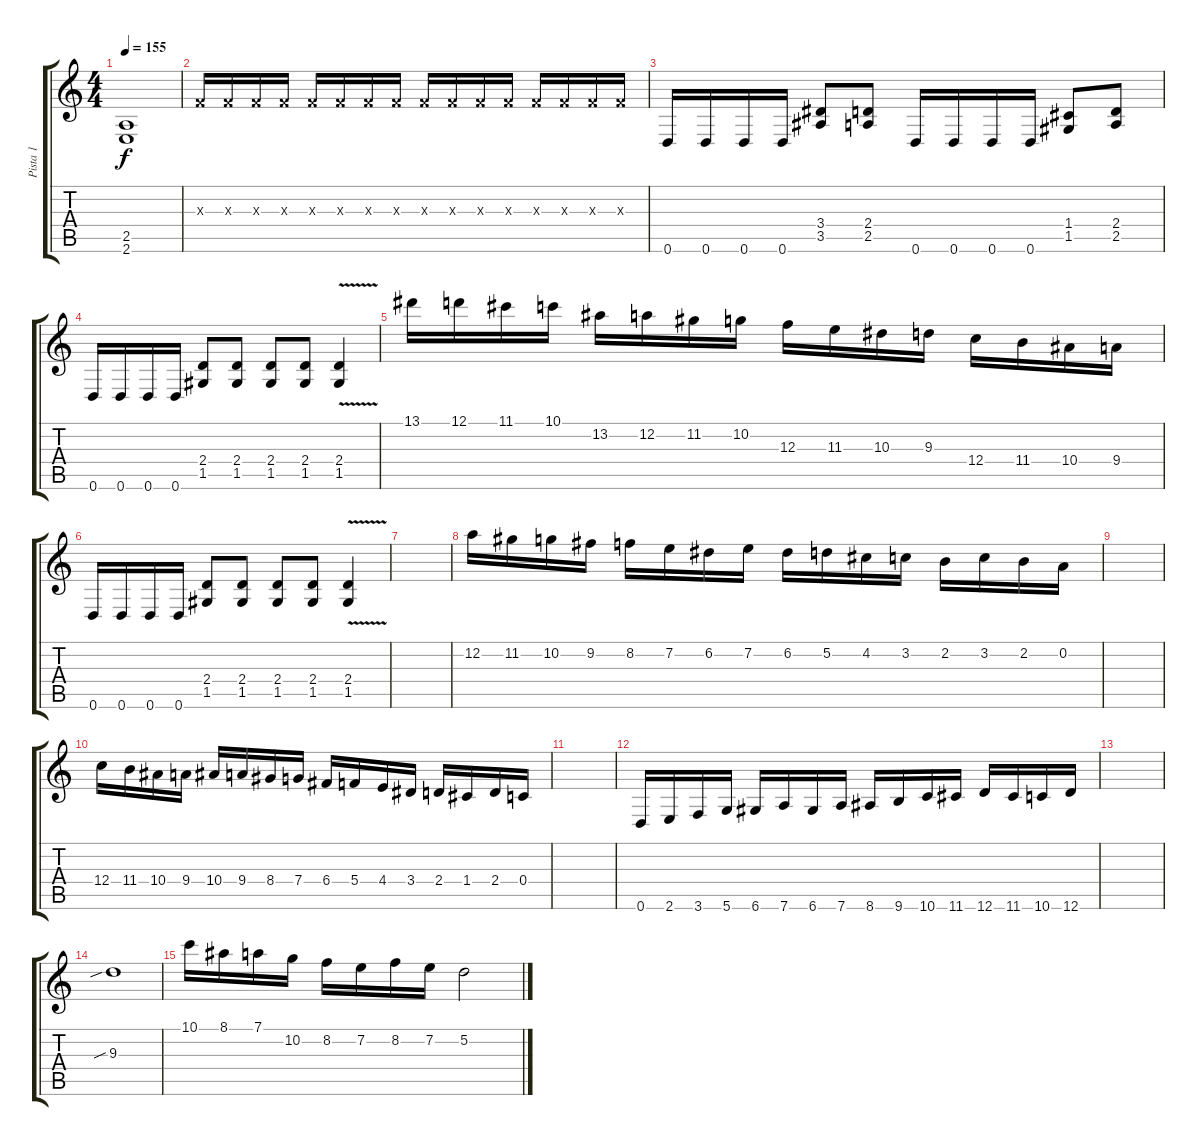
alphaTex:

\track ("Pista 1" "Pista 1") {instrument distortionguitar}
\staff {score tabs}
\tuning (D4 A3 F3 C3 G2 D2) {hide}
\ts (4 4)
\tempo 155
\clef g2
\ks c
(2.5 2.6).1{dy f} |
0.3{x}.16 0.3{x}.16 0.3{x}.16 0.3{x}.16 0.3{x}.16 0.3{x}.16 0.3{x}.16 0.3{x}.16 0.3{x}.16 0.3{x}.16 0.3{x}.16 0.3{x}.16 0.3{x}.16 0.3{x}.16 0.3{x}.16 0.3{x}.16 |
0.6.16 0.6.16 0.6.16 0.6.16 (3.4 3.5).8 (2.4 2.5).8 0.6.16 0.6.16 0.6.16 0.6.16 (1.4 1.5).8 (2.4 2.5).8 |
0.6.16 0.6.16 0.6.16 0.6.16 (2.4 1.5).8 (2.4 1.5).8 (2.4 1.5).8 (2.4 1.5).8 (2.4 1.5{v}).4 |
13.1.16 12.1.16 11.1.16 10.1.16 13.2.16 12.2.16 11.2.16 10.2.16 12.3.16 11.3.16 10.3.16 9.3.16 12.4.16 11.4.16 10.4.16 9.4.16 |
0.6.16 0.6.16 0.6.16 0.6.16 (2.4 1.5).8 (2.4 1.5).8 (2.4 1.5).8 (2.4 1.5).8 (2.4 1.5{v}).4 |
|
12.2.16 11.2.16 10.2.16 9.2.16 8.2.16 7.2.16 6.2.16 7.2.16 6.2.16 5.2.16 4.2.16 3.2.16 2.2.16 3.2.16 2.2.16 0.2.16 |
|
12.4.16 11.4.16 10.4.16 9.4.16 10.4.16 9.4.16 8.4.16 7.4.16 6.4.16 5.4.16 4.4.16 3.4.16 2.4.16 1.4.16 2.4.16 0.4.16 |
|
0.6.16 2.6.16 3.6.16 5.6.16 6.6.16 7.6.16 6.6.16 7.6.16 8.6.16 9.6.16 10.6.16 11.6.16 12.6.16 11.6.16 10.6.16 12.6.16 |
|
9.3{sib}.1 |
10.1.16 8.1.16 7.1.16 10.2.16 8.2.16 7.2.16 8.2.16 7.2.16 5.2.2
